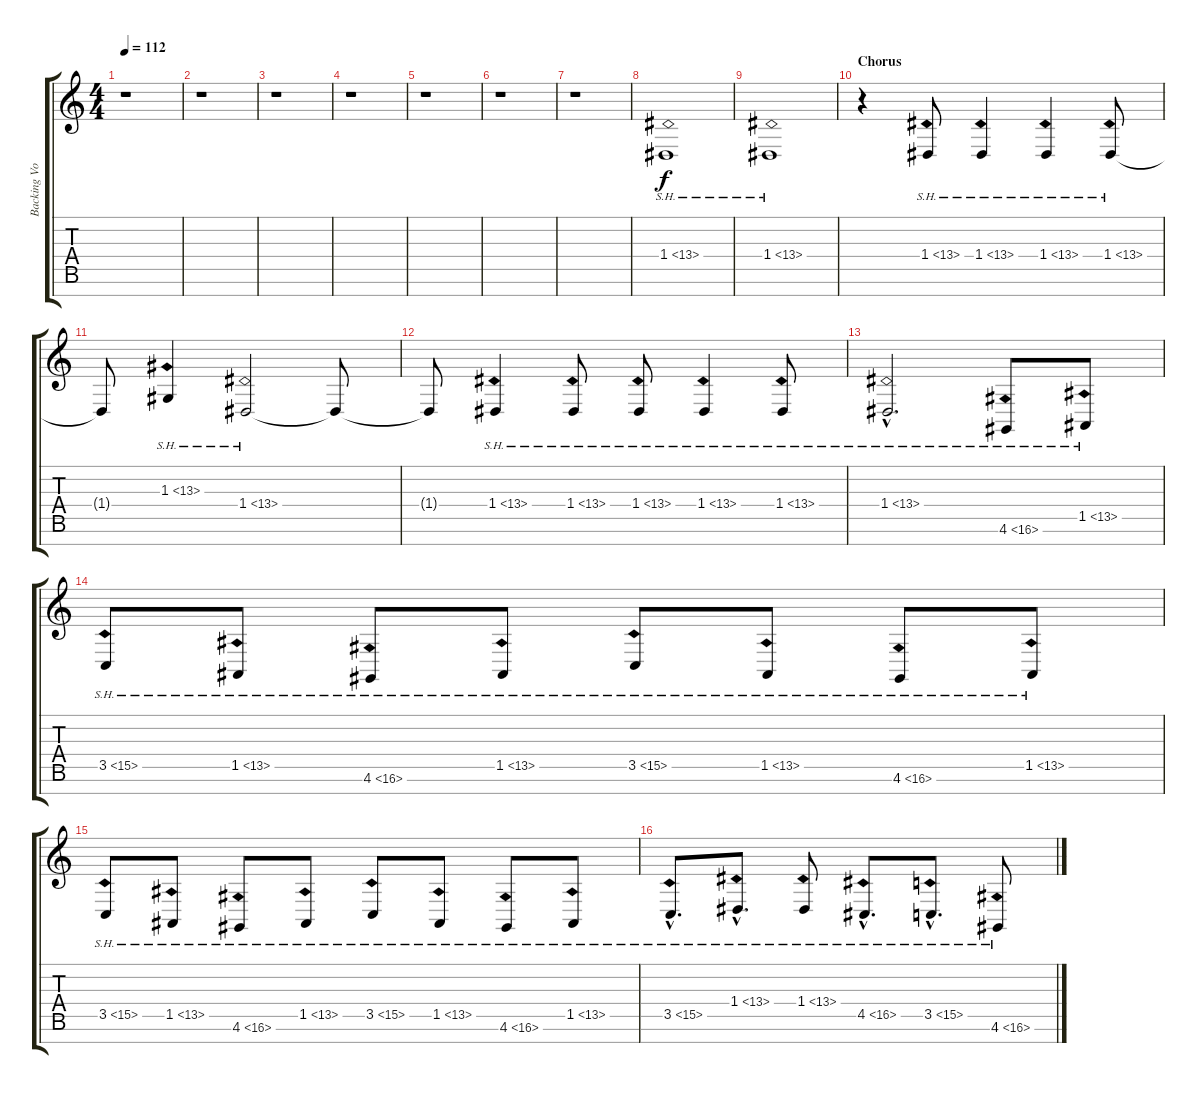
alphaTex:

\track ("Backing Vocals" "Backing Vo") {instrument choiraahs}
\staff {score tabs}
\tuning (E4 B3 G3 D3 A2 E2 B1) {hide}
\ts (4 4)
\tempo 112
\clef g2
\ks c
r.1{dy f} |
r.1 |
r.1 |
r.1 |
r.1 |
r.1 |
r.1 |
1.4{sh 12}.1{volume 10} |
1.4{sh 12}.1 |
\section ("" "Chorus")
r.4{volume 11} 1.4{sh 12}.8 1.4{sh 12}.4 1.4{sh 12}.4 1.4{sh 12}.8 |
1.4{t}.8 1.3{sh 12}.4 1.4{sh 12}.2 1.4{t}.8 |
1.4{t}.8 1.4{sh 12}.4 1.4{sh 12}.8 1.4{sh 12}.8 1.4{sh 12}.4 1.4{sh 12}.8 |
1.4{sh 12 hac}.2{d} 4.6{sh 12}.8 1.5{sh 12}.8 |
3.5{sh 12}.8 1.5{sh 12}.8 4.6{sh 12}.8 1.5{sh 12}.8 3.5{sh 12}.8 1.5{sh 12}.8 4.6{sh 12}.8 1.5{sh 12}.8 |
3.5{sh 12}.8 1.5{sh 12}.8 4.6{sh 12}.8 1.5{sh 12}.8 3.5{sh 12}.8 1.5{sh 12}.8 4.6{sh 12}.8 1.5{sh 12}.8 |
3.5{sh 12 hac}.8{d} 1.4{sh 12 hac}.8{d} 1.4{sh 12}.8 4.5{sh 12 hac}.8{d} 3.5{sh 12 hac}.8{d} 4.6{sh 12}.8
